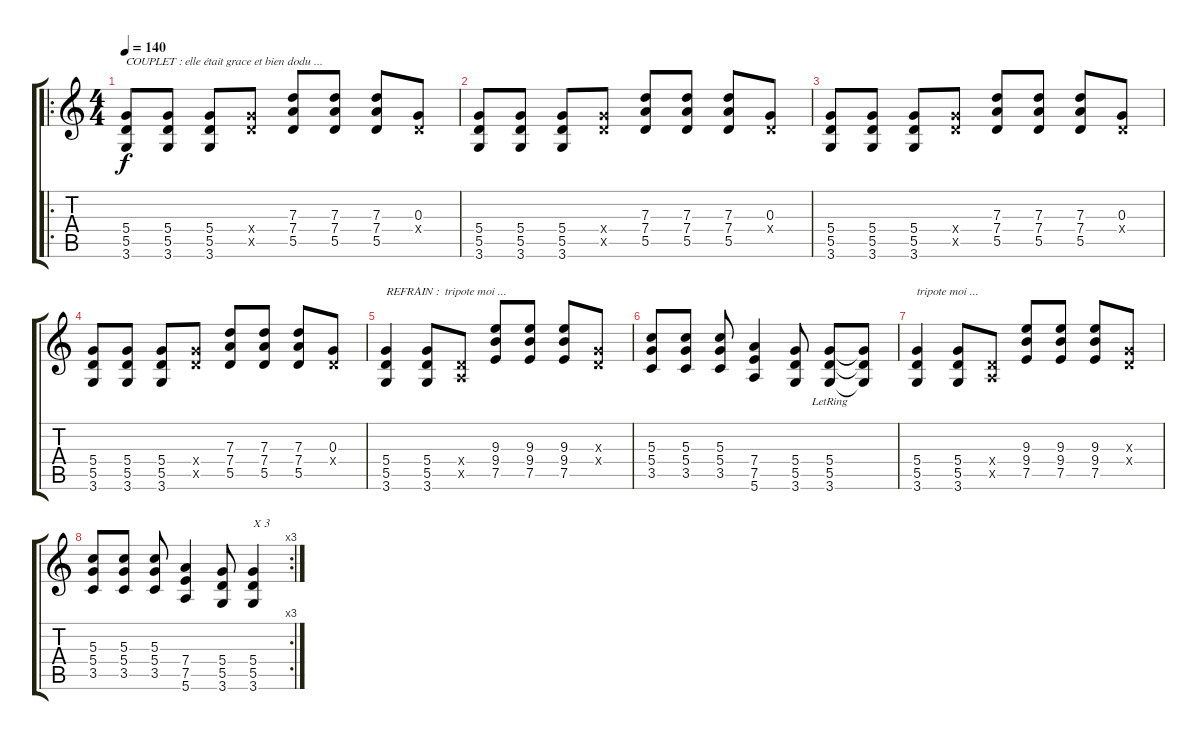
\track "" {instrument acousticguitarsteel}
\staff {score tabs}
\tuning (E4 B3 G3 D3 A2 E2) {hide}
\ro
\ts (4 4)
\tempo 140
\clef g2
\ks c
(5.4 5.5 3.6).8{txt "COUPLET : elle était grace et bien dodu ..." dy f instrument acousticguitarsteel} (5.4 5.5 3.6).8 (5.4 5.5 3.6).8 (5.4{x} 5.5{x}).8 (7.3 7.4 5.5).8 (7.3 7.4 5.5).8 (7.3 7.4 5.5).8 (0.3 0.4{x}).8 |
(5.4 5.5 3.6).8 (5.4 5.5 3.6).8 (5.4 5.5 3.6).8 (5.4{x} 5.5{x}).8 (7.3 7.4 5.5).8 (7.3 7.4 5.5).8 (7.3 7.4 5.5).8 (0.3 0.4{x}).8 |
(5.4 5.5 3.6).8 (5.4 5.5 3.6).8 (5.4 5.5 3.6).8 (5.4{x} 5.5{x}).8 (7.3 7.4 5.5).8 (7.3 7.4 5.5).8 (7.3 7.4 5.5).8 (0.3 0.4{x}).8 |
(5.4 5.5 3.6).8 (5.4 5.5 3.6).8 (5.4 5.5 3.6).8 (5.4{x} 5.5{x}).8 (7.3 7.4 5.5).8 (7.3 7.4 5.5).8 (7.3 7.4 5.5).8 (0.3 0.4{x}).8 |
(5.4 5.5 3.6).4{txt "REFRAIN :  tripote moi ..."} (5.4 5.5 3.6).8 (0.4{x} 0.5{x}).8 (9.3 9.4 7.5).8 (9.3 9.4 7.5).8 (9.3 9.4 7.5).8 (0.3{x} 0.4{x}).8 |
(5.3 5.4 3.5).8 (5.3 5.4 3.5).8 (5.3 5.4 3.5).8 (7.4 7.5 5.6).4 (5.4 5.5 3.6).8 (5.4{lr} 5.5{lr} 3.6{lr}).8 (5.4{t} 5.5{t} 3.6{t}).8 |
(5.4 5.5 3.6).4{txt "tripote moi ..."} (5.4 5.5 3.6).8 (0.4{x} 0.5{x}).8 (9.3 9.4 7.5).8 (9.3 9.4 7.5).8 (9.3 9.4 7.5).8 (0.3{x} 0.4{x}).8 |
\rc 3
(5.3 5.4 3.5).8 (5.3 5.4 3.5).8 (5.3 5.4 3.5).8 (7.4 7.5 5.6).4 (5.4 5.5 3.6).8 (5.4 5.5 3.6).4{txt "X 3"}
